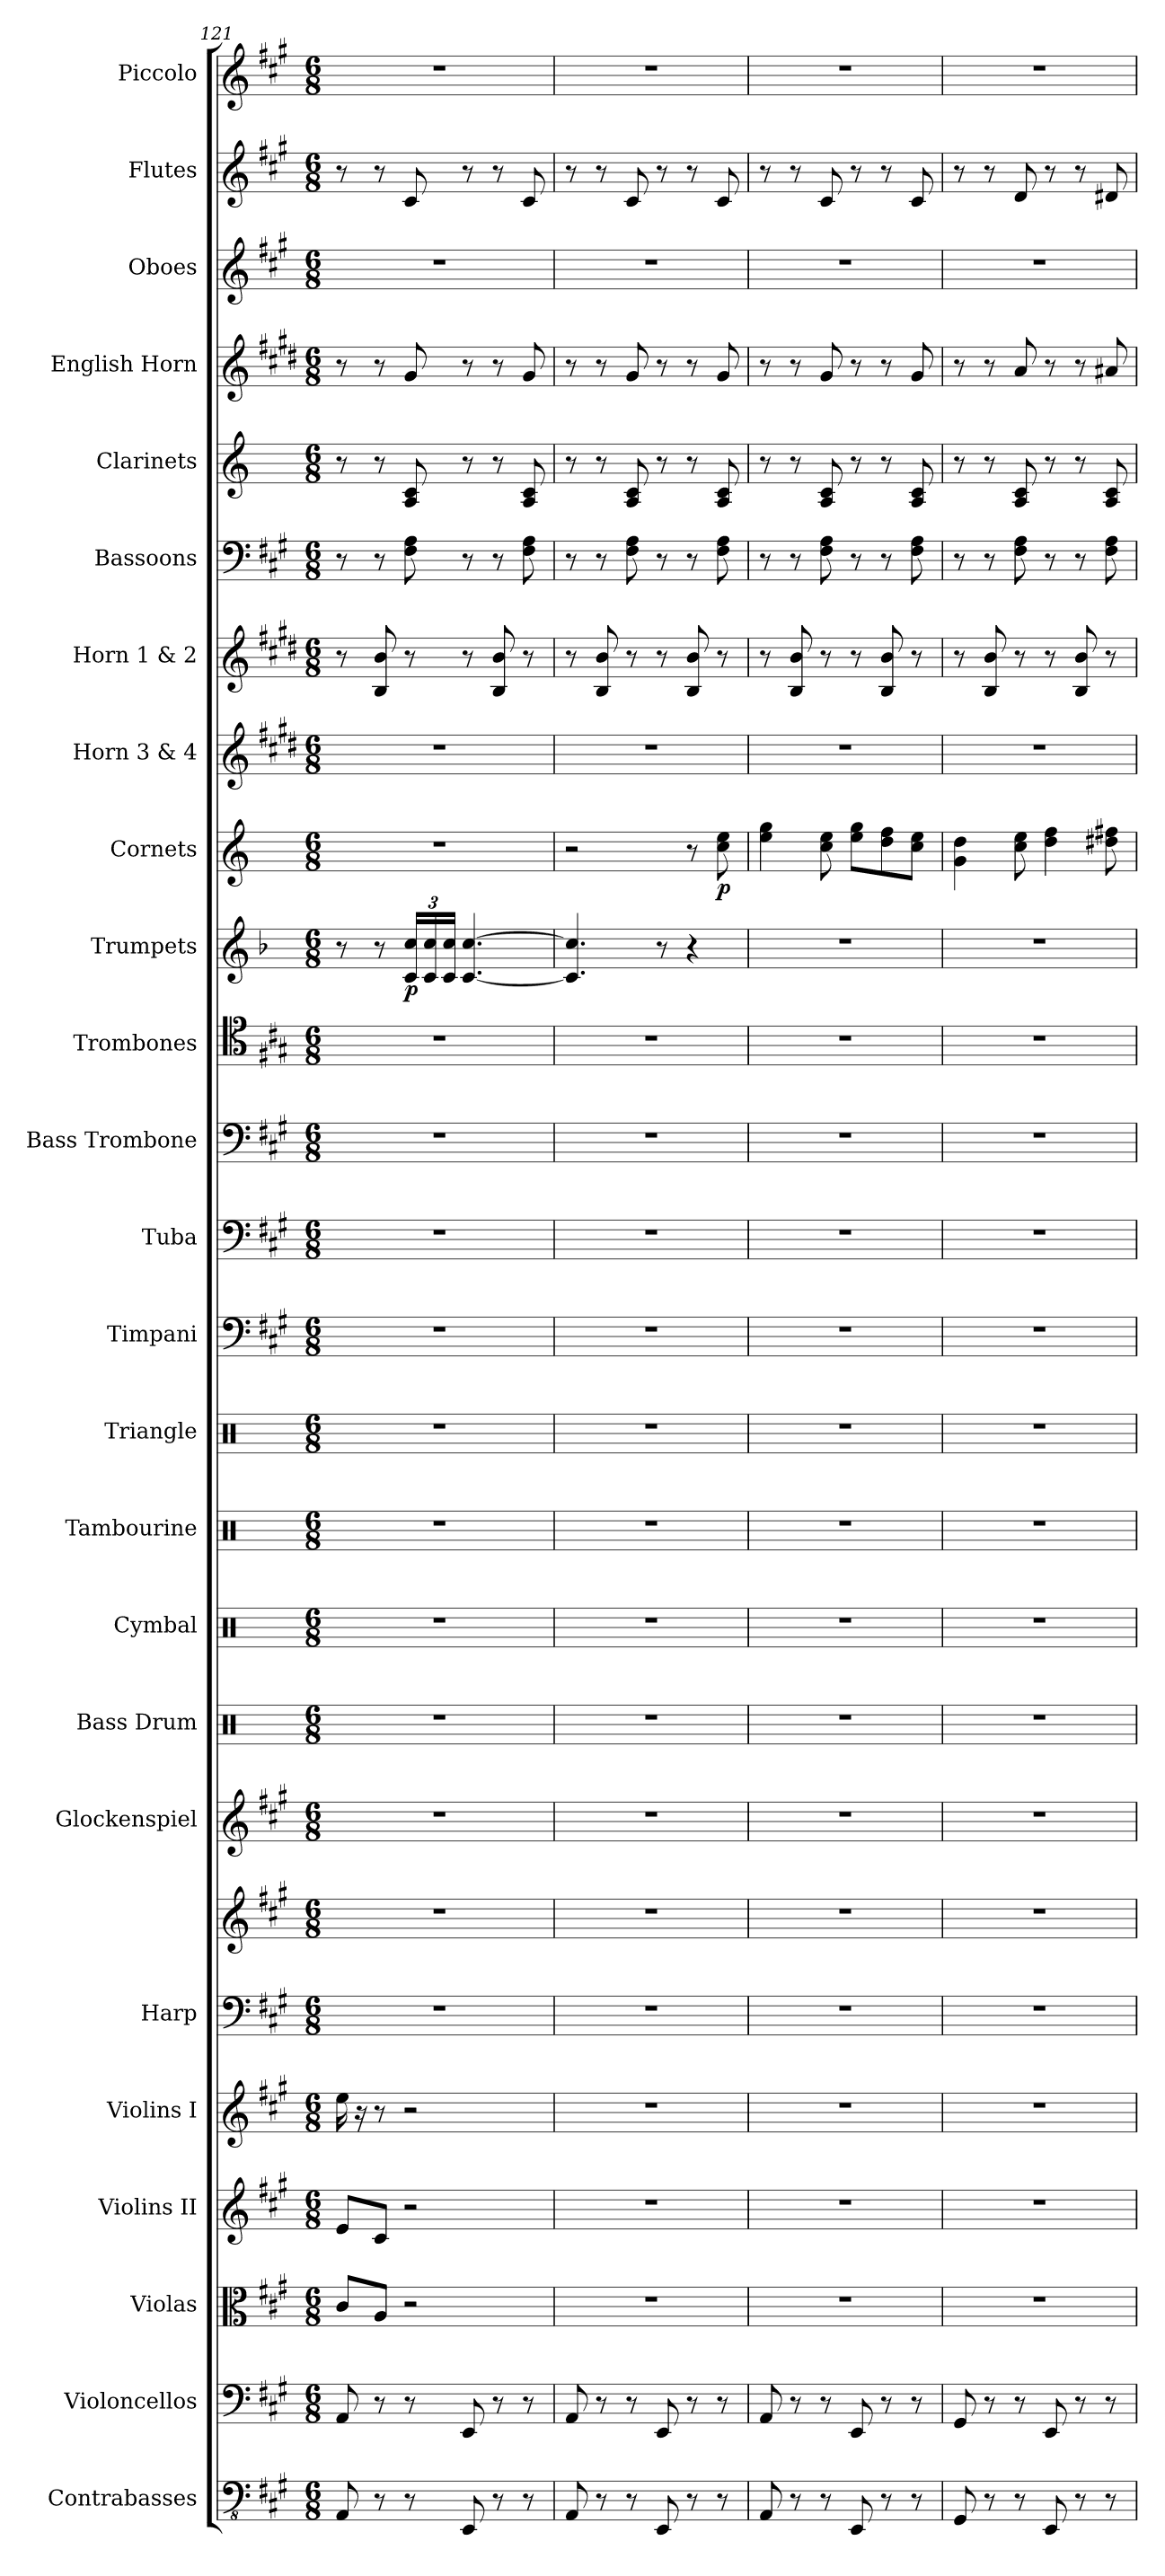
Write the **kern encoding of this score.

**kern	**kern	**kern	**kern	**kern	**kern	**kern	**kern	**kern	**kern	**kern	**kern	**kern	**kern	**kern	**kern	**kern	**dynam	**kern	**dynam	**kern	**kern	**kern	**kern	**kern	**kern	**kern	**kern
*part25	*part24	*part23	*part22	*part21	*part20	*part20	*part19	*part18	*part17	*part16	*part15	*part14	*part13	*part12	*part11	*part10	*part10	*part9	*part9	*part8	*part7	*part6	*part5	*part4	*part3	*part2	*part1
*staff26	*staff25	*staff24	*staff23	*staff22	*staff21	*staff20	*staff19	*staff18	*staff17	*staff16	*staff15	*staff14	*staff13	*staff12	*staff11	*staff10	*staff10	*staff9	*staff9	*staff8	*staff7	*staff6	*staff5	*staff4	*staff3	*staff2	*staff1
*I"Contrabasses	*I"Violoncellos	*I"Violas	*I"Violins II	*I"Violins I	*I"Harp	*	*I"Glockenspiel	*I"Bass Drum	*I"Cymbal	*I"Tambourine	*I"Triangle	*I"Timpani	*I"Tuba	*I"Bass Trombone	*I"Trombones	*I"Trumpets	*	*I"Cornets	*	*I"Horn 3 &amp; 4	*I"Horn 1 &amp; 2	*I"Bassoons	*I"Clarinets	*I"English Horn	*I"Oboes	*I"Flutes	*I"Piccolo
*I'Cbs.	*I'Vcs.	*I'Vlas.	*I'Vlns.II	*I'Vlns. I	*I'Hrp.	*	*I'Glk.	*I'B. Dr.	*I'Cym.	*I'Tamb.	*I'Tria.	*I'Timp.	*I'Tba.	*I'B. Tbn.	*I'Tbn.	*I'Trmpt.	*	*I'Cornt.	*	*I'Hn.	*I'Hn.	*I'Bsn.	*I'Cl.	*	*I'Ob.	*I'Fl.	*I'Picc.
*clefFv4	*clefF4	*clefC3	*clefG2	*clefG2	*clefF4	*clefG2	*clefG2	*clefX	*clefX	*clefX	*clefX	*clefF4	*clefF4	*clefF4	*clefC4	*clefG2	*	*clefG2	*	*clefG2	*clefG2	*clefF4	*clefG2	*clefG2	*clefG2	*clefG2	*clefG2
*	*	*	*	*	*	*	*ITrd-14c-24	*	*	*	*	*	*	*	*	*ITrd-2c-4	*	*ITrd2c3	*	*ITrd4c7	*ITrd4c7	*	*ITrd2c3	*ITrd4c7	*	*	*ITrd-7c-12
*k[f#c#g#]	*k[f#c#g#]	*k[f#c#g#]	*k[f#c#g#]	*k[f#c#g#]	*k[f#c#g#]	*k[f#c#g#]	*k[f#c#g#]	*k[]	*k[]	*k[]	*k[]	*k[f#c#g#]	*k[f#c#g#]	*k[f#c#g#]	*k[f#c#g#]	*k[f#c#g#]	*	*k[f#c#g#]	*	*k[f#c#g#]	*k[f#c#g#]	*k[f#c#g#]	*k[f#c#g#]	*k[f#c#g#]	*k[f#c#g#]	*k[f#c#g#]	*k[f#c#g#]
*M6/8	*M6/8	*M6/8	*M6/8	*M6/8	*M6/8	*M6/8	*M6/8	*M6/8	*M6/8	*M6/8	*M6/8	*M6/8	*M6/8	*M6/8	*M6/8	*M6/8	*	*M6/8	*	*M6/8	*M6/8	*M6/8	*M6/8	*M6/8	*M6/8	*M6/8	*M6/8
=121	=121	=121	=121	=121	=121	=121	=121	=121	=121	=121	=121	=121	=121	=121	=121	=121	=121	=121	=121	=121	=121	=121	=121	=121	=121	=121	=121
8AAA/	8AA/	8c#/L	8e/L	16ee\	2.r	2.r	2.r	2.r	2.r	2.r	2.r	2.r	2.r	2.r	2.r	8r	.	2.r	.	2.r	8r	8r	8r	8r	2.r	8r	2.r
.	.	.	.	16r	.	.	.	.	.	.	.	.	.	.	.	.	.	.	.	.	.	.	.	.	.	.	.
8r	8r	8A/J	8c#/J	8r	.	.	.	.	.	.	.	.	.	.	.	8r	.	.	.	.	8E/ 8e/	8r	8r	8r	.	8r	.
*	*	*	*	*	*	*	*	*	*	*	*	*	*	*	*	*Xbrackettup	*	*	*	*	*	*	*	*	*	*	*
!	!	!	!	!	!	!	!	!	!	!	!	!	!	!	!	!	!LO:DY:b	!	!	!	!	!	!	!	!	!	!
8r	8r	2r	2r	2r	.	.	.	.	.	.	.	.	.	.	.	24e/ 24ee/LL	p	.	.	.	8r	8F#\ 8A\	8F#/ 8A/	8c#/	.	8c#/	.
.	.	.	.	.	.	.	.	.	.	.	.	.	.	.	.	24e/ 24ee/	.	.	.	.	.	.	.	.	.	.	.
.	.	.	.	.	.	.	.	.	.	.	.	.	.	.	.	24e/ 24ee/JJ	.	.	.	.	.	.	.	.	.	.	.
8EEE/	8EE/	.	.	.	.	.	.	.	.	.	.	.	.	.	.	[4.e/ [4.ee/	.	.	.	.	8r	8r	8r	8r	.	8r	.
8r	8r	.	.	.	.	.	.	.	.	.	.	.	.	.	.	.	.	.	.	.	8E/ 8e/	8r	8r	8r	.	8r	.
8r	8r	.	.	.	.	.	.	.	.	.	.	.	.	.	.	.	.	.	.	.	8r	8F#\ 8A\	8F#/ 8A/	8c#/	.	8c#/	.
!!LO:PB:g=z
=122	=122	=122	=122	=122	=122	=122	=122	=122	=122	=122	=122	=122	=122	=122	=122	=122	=122	=122	=122	=122	=122	=122	=122	=122	=122	=122	=122
8AAA/	8AA/	2.r	2.r	2.r	2.r	2.r	2.r	2.r	2.r	2.r	2.r	2.r	2.r	2.r	2.r	4.e/] 4.ee/]	.	2r	.	2.r	8r	8r	8r	8r	2.r	8r	2.r
8r	8r	.	.	.	.	.	.	.	.	.	.	.	.	.	.	.	.	.	.	.	8E/ 8e/	8r	8r	8r	.	8r	.
8r	8r	.	.	.	.	.	.	.	.	.	.	.	.	.	.	.	.	.	.	.	8r	8F#\ 8A\	8F#/ 8A/	8c#/	.	8c#/	.
8EEE/	8EE/	.	.	.	.	.	.	.	.	.	.	.	.	.	.	8r	.	.	.	.	8r	8r	8r	8r	.	8r	.
8r	8r	.	.	.	.	.	.	.	.	.	.	.	.	.	.	4r	.	8r	.	.	8E/ 8e/	8r	8r	8r	.	8r	.
!	!	!	!	!	!	!	!	!	!	!	!	!	!	!	!	!	!	!	!LO:DY:b	!	!	!	!	!	!	!	!
8r	8r	.	.	.	.	.	.	.	.	.	.	.	.	.	.	.	.	8a\ 8cc#\	p	.	8r	8F#\ 8A\	8F#/ 8A/	8c#/	.	8c#/	.
=123	=123	=123	=123	=123	=123	=123	=123	=123	=123	=123	=123	=123	=123	=123	=123	=123	=123	=123	=123	=123	=123	=123	=123	=123	=123	=123	=123
8AAA/	8AA/	2.r	2.r	2.r	2.r	2.r	2.r	2.r	2.r	2.r	2.r	2.r	2.r	2.r	2.r	2.r	.	4cc#\ 4ee\	.	2.r	8r	8r	8r	8r	2.r	8r	2.r
8r	8r	.	.	.	.	.	.	.	.	.	.	.	.	.	.	.	.	.	.	.	8E/ 8e/	8r	8r	8r	.	8r	.
8r	8r	.	.	.	.	.	.	.	.	.	.	.	.	.	.	.	.	8a\ 8cc#\	.	.	8r	8F#\ 8A\	8F#/ 8A/	8c#/	.	8c#/	.
8EEE/	8EE/	.	.	.	.	.	.	.	.	.	.	.	.	.	.	.	.	8cc#\ 8ee\L	.	.	8r	8r	8r	8r	.	8r	.
8r	8r	.	.	.	.	.	.	.	.	.	.	.	.	.	.	.	.	8b\ 8dd\	.	.	8E/ 8e/	8r	8r	8r	.	8r	.
8r	8r	.	.	.	.	.	.	.	.	.	.	.	.	.	.	.	.	8a\ 8cc#\J	.	.	8r	8F#\ 8A\	8F#/ 8A/	8c#/	.	8c#/	.
=124	=124	=124	=124	=124	=124	=124	=124	=124	=124	=124	=124	=124	=124	=124	=124	=124	=124	=124	=124	=124	=124	=124	=124	=124	=124	=124	=124
8GGG#/	8GG#/	2.r	2.r	2.r	2.r	2.r	2.r	2.r	2.r	2.r	2.r	2.r	2.r	2.r	2.r	2.r	.	4e\ 4b\	.	2.r	8r	8r	8r	8r	2.r	8r	2.r
8r	8r	.	.	.	.	.	.	.	.	.	.	.	.	.	.	.	.	.	.	.	8E/ 8e/	8r	8r	8r	.	8r	.
8r	8r	.	.	.	.	.	.	.	.	.	.	.	.	.	.	.	.	8a\ 8cc#\	.	.	8r	8F#\ 8A\	8F#/ 8A/	8d/	.	8d/	.
8EEE/	8EE/	.	.	.	.	.	.	.	.	.	.	.	.	.	.	.	.	4b\ 4dd\	.	.	8r	8r	8r	8r	.	8r	.
8r	8r	.	.	.	.	.	.	.	.	.	.	.	.	.	.	.	.	.	.	.	8E/ 8e/	8r	8r	8r	.	8r	.
8r	8r	.	.	.	.	.	.	.	.	.	.	.	.	.	.	.	.	8b#X\ 8dd#X\	.	.	8r	8F#\ 8A\	8F#/ 8A/	8d#X/	.	8d#X/	.
=	=	=	=	=	=	=	=	=	=	=	=	=	=	=	=	=	=	=	=	=	=	=	=	=	=	=	=
*-	*-	*-	*-	*-	*-	*-	*-	*-	*-	*-	*-	*-	*-	*-	*-	*-	*-	*-	*-	*-	*-	*-	*-	*-	*-	*-	*-
